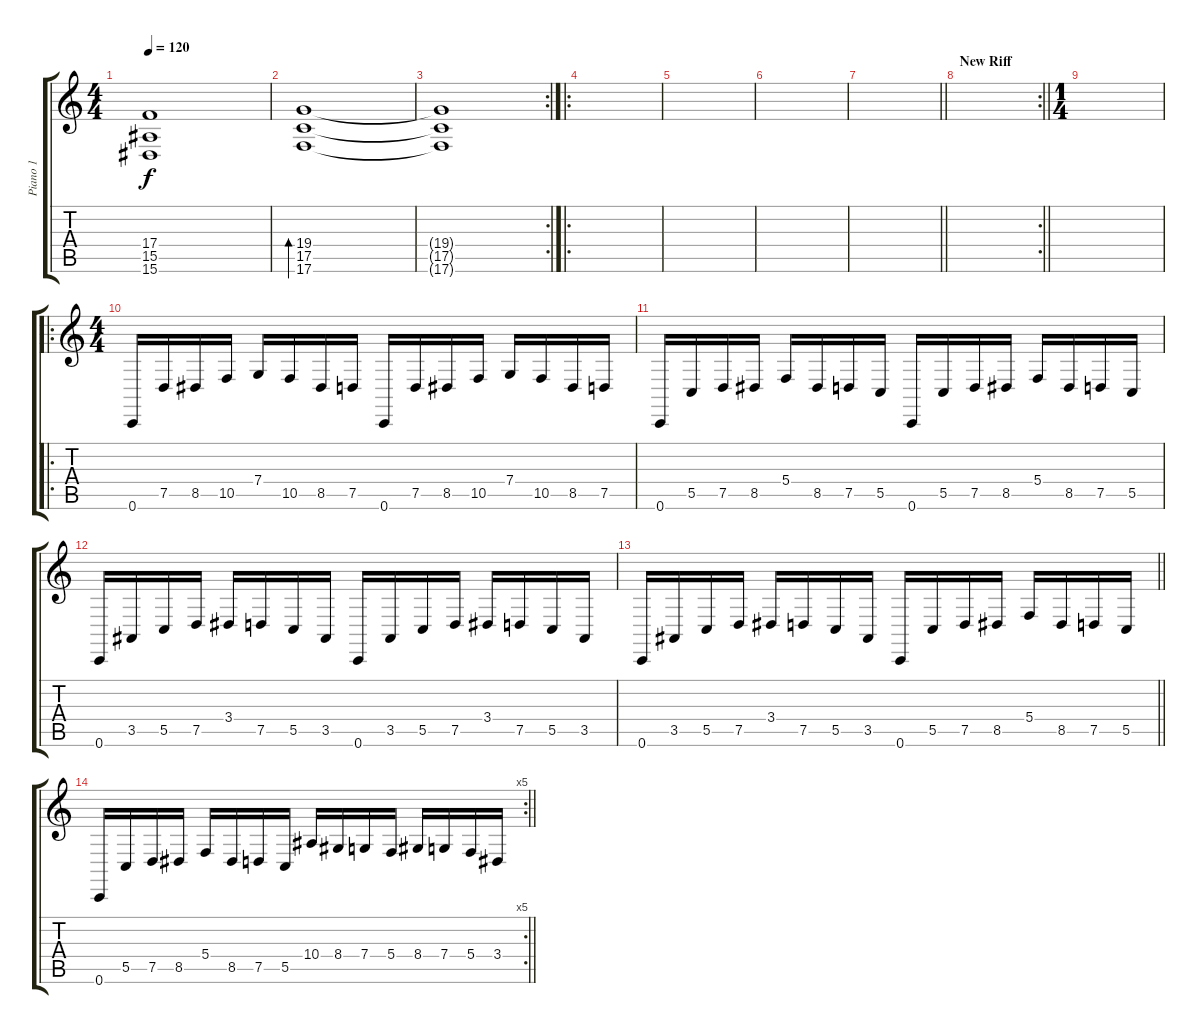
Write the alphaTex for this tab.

\track ("Piano 1" "Piano 1") {instrument acousticgrandpiano}
\staff {score tabs}
\tuning (D4 A3 F3 C3 G2 C2) {hide}
\ts (4 4)
\tempo 120
\clef g2
\ks c
(17.4{t} 15.5{t} 15.6{t}).1{dy f} |
(19.4 17.5 17.6).1{bd 240} |
\rc 2
(19.4{t} 17.5{t} 17.6{t}).1 |
\ro
|
|
|
\barLineRight lightlight
|
\rc 2
\section ("" "New Riff")
\barLineRight lightlight
|
\ts (1 4)
|
\ro
\ts (4 4)
0.6.16 7.5.16 8.5.16 10.5.16 7.4.16 10.5.16 8.5.16 7.5.16 0.6.16 7.5.16 8.5.16 10.5.16 7.4.16 10.5.16 8.5.16 7.5.16 |
0.6.16 5.5.16 7.5.16 8.5.16 5.4.16 8.5.16 7.5.16 5.5.16 0.6.16 5.5.16 7.5.16 8.5.16 5.4.16 8.5.16 7.5.16 5.5.16 |
0.6.16 3.5.16 5.5.16 7.5.16 3.4.16 7.5.16 5.5.16 3.5.16 0.6.16 3.5.16 5.5.16 7.5.16 3.4.16 7.5.16 5.5.16 3.5.16 |
\barLineRight lightlight
0.6.16 3.5.16 5.5.16 7.5.16 3.4.16 7.5.16 5.5.16 3.5.16 0.6.16 5.5.16 7.5.16 8.5.16 5.4.16 8.5.16 7.5.16 5.5.16 |
\rc 5
\barLineRight lightlight
0.6.16 5.5.16 7.5.16 8.5.16 5.4.16 8.5.16 7.5.16 5.5.16 10.4.16 8.4.16 7.4.16 5.4.16 8.4.16 7.4.16 5.4.16 3.4.16
